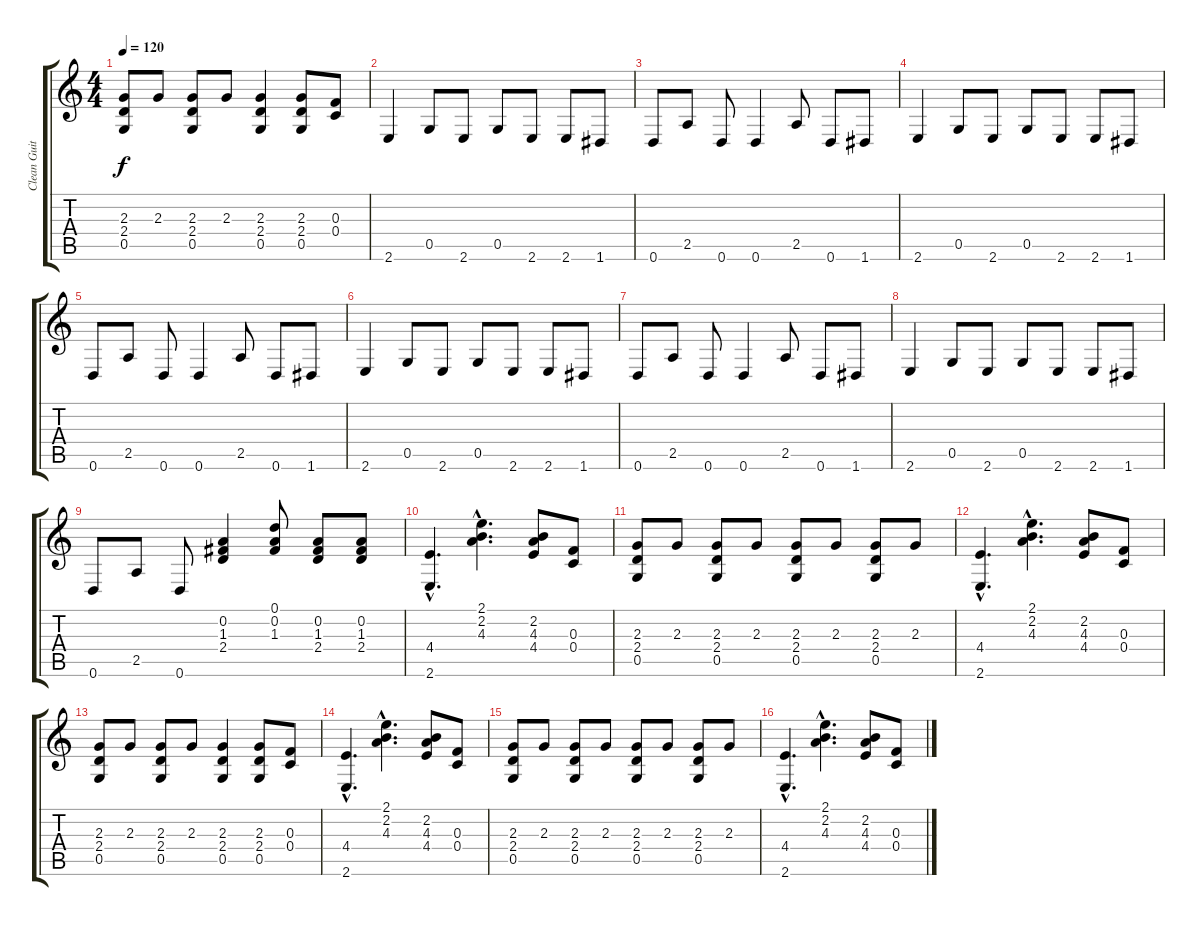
\track ("Clean Guitar" "Clean Guit") {instrument electricguitarclean}
\staff {score tabs}
\tuning (D4 A3 F3 C3 G2 D2) {hide}
\ts (4 4)
\tempo 120
\clef g2
\ks c
(2.3 2.4 0.5).8{dy f} 2.3.8 (2.3 2.4 0.5).8 2.3.8 (2.3 2.4 0.5).4 (2.3 2.4 0.5).8 (0.3 0.4).8 |
2.6.4 0.5.8 2.6.8 0.5.8 2.6.8 2.6.8 1.6.8 |
0.6.8 2.5.8 0.6.8 0.6.4 2.5.8 0.6.8 1.6.8 |
2.6.4 0.5.8 2.6.8 0.5.8 2.6.8 2.6.8 1.6.8 |
0.6.8 2.5.8 0.6.8 0.6.4 2.5.8 0.6.8 1.6.8 |
2.6.4 0.5.8 2.6.8 0.5.8 2.6.8 2.6.8 1.6.8 |
0.6.8 2.5.8 0.6.8 0.6.4 2.5.8 0.6.8 1.6.8 |
2.6.4 0.5.8 2.6.8 0.5.8 2.6.8 2.6.8 1.6.8 |
0.6.8 2.5.8 0.6.8 (0.2 1.3 2.4).4 (0.1 0.2 1.3).8 (0.2 1.3 2.4).8 (0.2 1.3 2.4).8 |
(4.4{hac} 2.6{hac}).4{d} (2.1{hac} 2.2{hac} 4.3{hac}).4{d} (2.2 4.3 4.4).8 (0.3 0.4).8 |
(2.3 2.4 0.5).8 2.3.8 (2.3 2.4 0.5).8 2.3.8 (2.3 2.4 0.5).8 2.3.8 (2.3 2.4 0.5).8 2.3.8 |
(4.4{hac} 2.6{hac}).4{d} (2.1{hac} 2.2{hac} 4.3{hac}).4{d} (2.2 4.3 4.4).8 (0.3 0.4).8 |
(2.3 2.4 0.5).8 2.3.8 (2.3 2.4 0.5).8 2.3.8 (2.3 2.4 0.5).4 (2.3 2.4 0.5).8 (0.3 0.4).8 |
(4.4{hac} 2.6{hac}).4{d} (2.1{hac} 2.2{hac} 4.3{hac}).4{d} (2.2 4.3 4.4).8 (0.3 0.4).8 |
(2.3 2.4 0.5).8 2.3.8 (2.3 2.4 0.5).8 2.3.8 (2.3 2.4 0.5).8 2.3.8 (2.3 2.4 0.5).8 2.3.8 |
(4.4{hac} 2.6{hac}).4{d} (2.1{hac} 2.2{hac} 4.3{hac}).4{d} (2.2 4.3 4.4).8 (0.3 0.4).8
